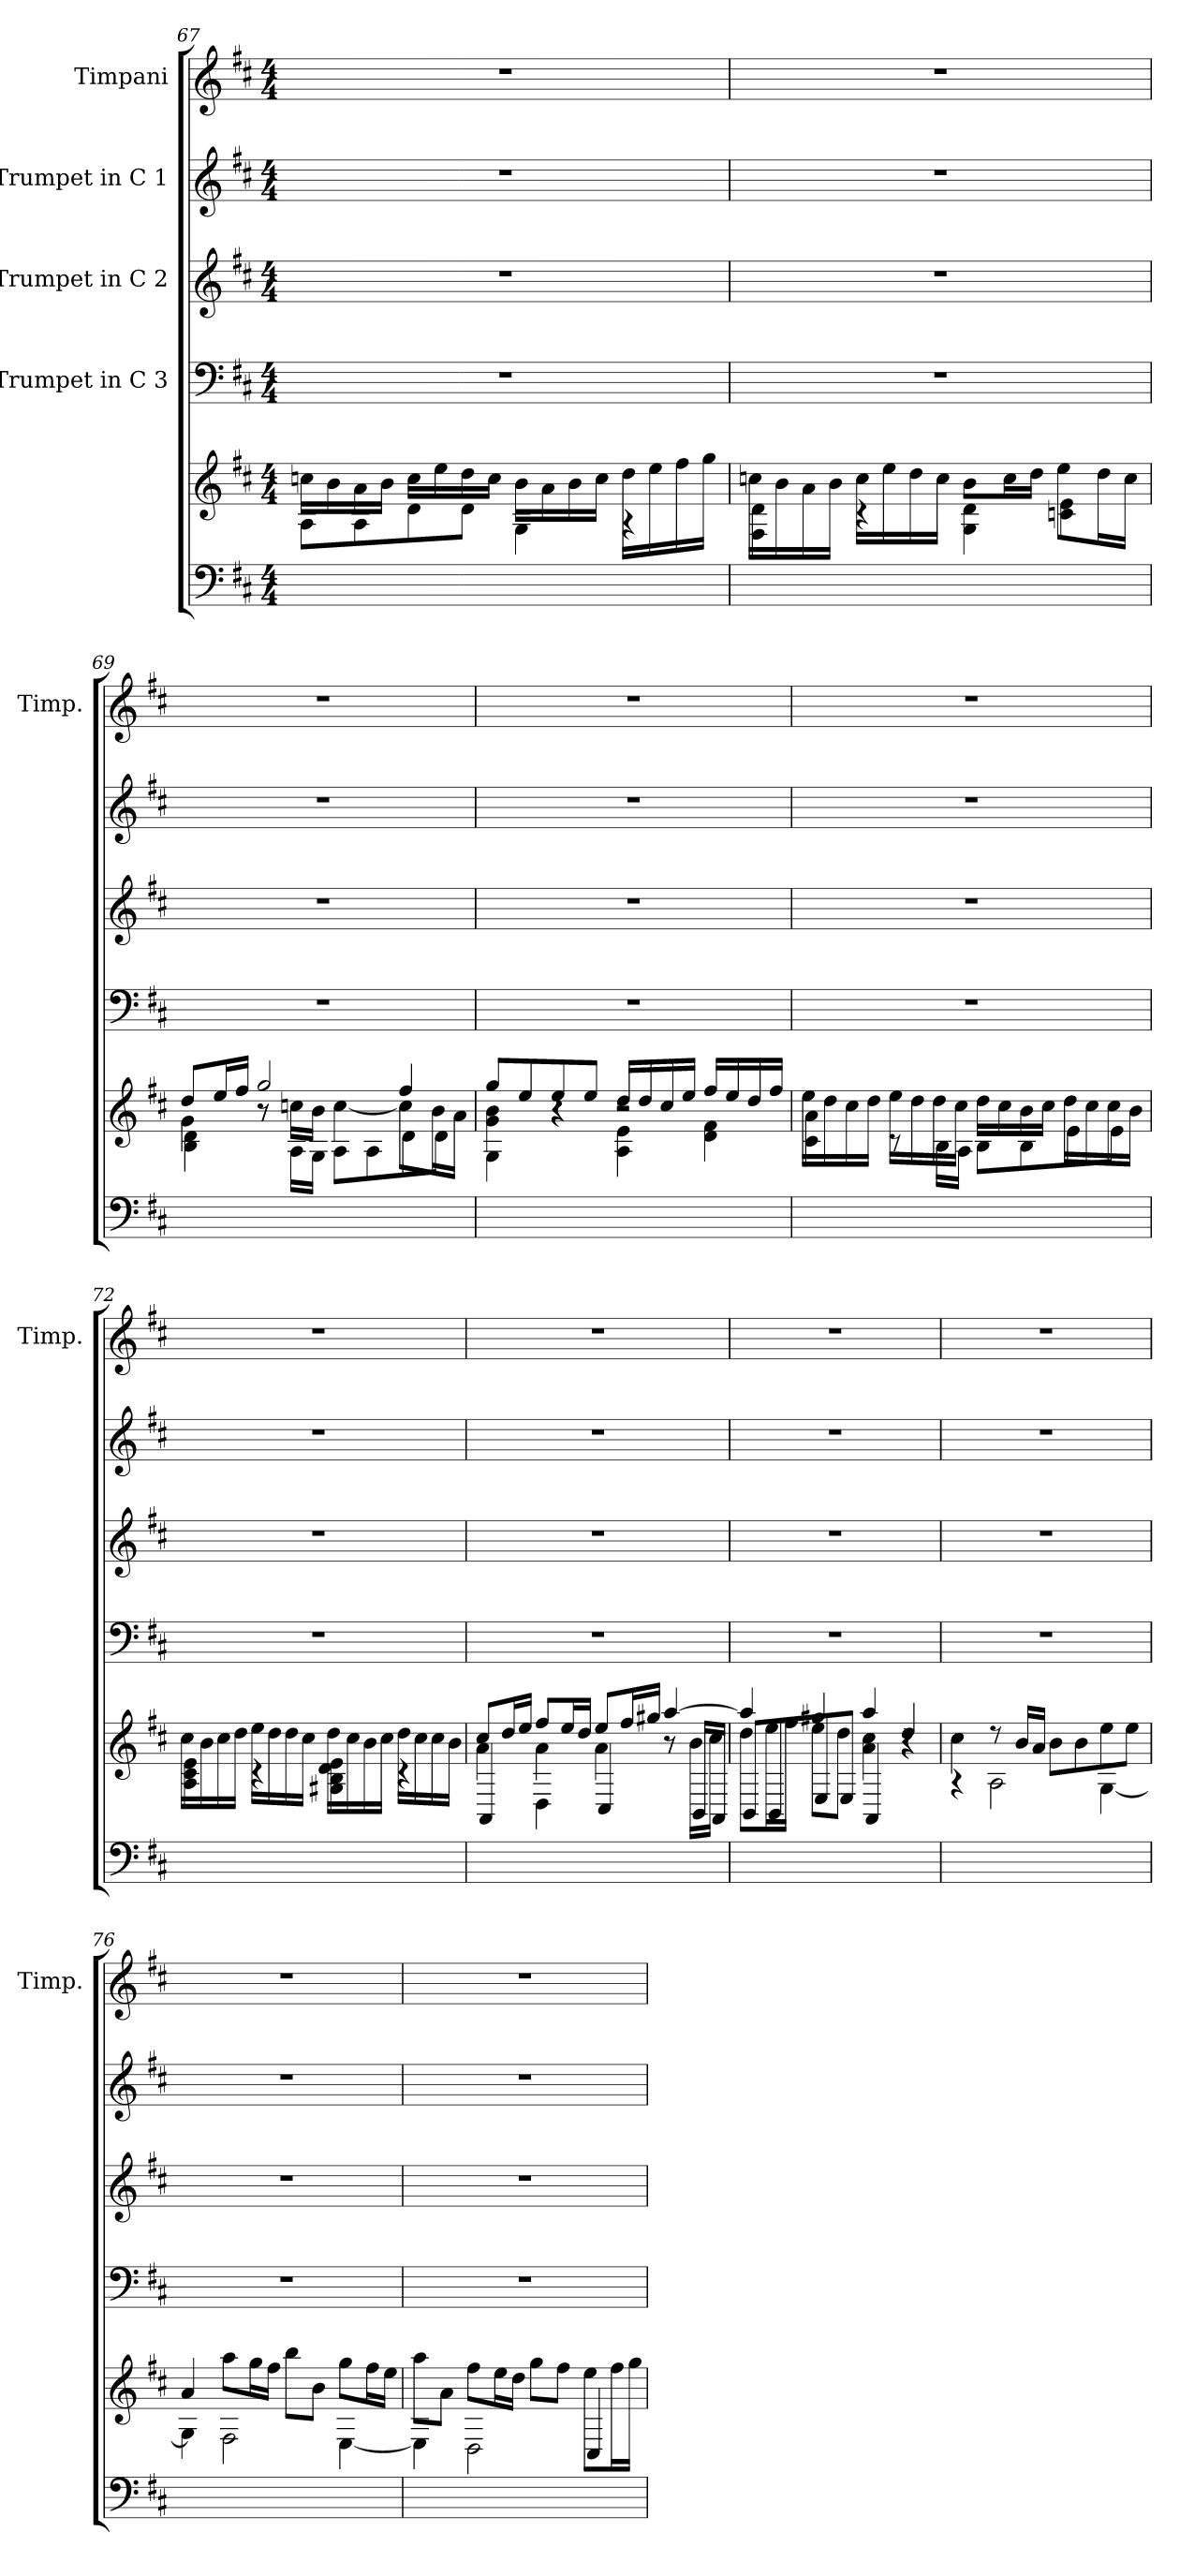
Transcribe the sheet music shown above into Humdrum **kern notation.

**kern	**kern	**kern	**kern	**kern	**kern
*part5	*part5	*part4	*part3	*part2	*part1
*staff6	*staff5	*staff4	*staff3	*staff2	*staff1
*	*	*I"Trumpet in C 3	*I"Trumpet in C 2	*I"Trumpet in C 1	*I"Timpani
*	*	*	*	*	*I'Timp.
!!LO:PB:g=z
*clefF4	*clefG2	*clefF4	*clefG2	*clefG2	*clefG2
*k[f#c#]	*k[f#c#]	*k[f#c#]	*k[f#c#]	*k[f#c#]	*k[f#c#]
*	*D:	*D:	*D:	*D:	*D:
*M4/4	*M4/4	*M4/4	*M4/4	*M4/4	*M4/4
=67	=67	=67	=67	=67	=67
*	*^	*	*	*	*
1ryy	16ccn\LL	8A\L	1r	1r	1r	1r
.	16b\	.	.	.	.	.
.	16a\	8A\	.	.	.	.
.	16b\JJ	.	.	.	.	.
.	16cc\LL	8d\	.	.	.	.
.	16ee\	.	.	.	.	.
.	16dd\	8d\J	.	.	.	.
.	16cc\JJ	.	.	.	.	.
.	16b\LL	4G\	.	.	.	.
.	16a\	.	.	.	.	.
.	16b\	.	.	.	.	.
.	16cc\JJ	.	.	.	.	.
.	16dd\LL	4r	.	.	.	.
.	16ee\	.	.	.	.	.
.	16ff#\	.	.	.	.	.
.	16gg\JJ	.	.	.	.	.
=68	=68	=68	=68	=68	=68	=68
1ryy	16ccn\LL	4F#\ 4d\	1r	1r	1r	1r
.	16b\	.	.	.	.	.
.	16a\	.	.	.	.	.
.	16b\JJ	.	.	.	.	.
.	16cc\LL	4r	.	.	.	.
.	16ee\	.	.	.	.	.
.	16dd\	.	.	.	.	.
.	16cc\JJ	.	.	.	.	.
.	8b\L	4G\ 4d\	.	.	.	.
.	16cc\L	.	.	.	.	.
.	16dd\JJ	.	.	.	.	.
.	8ee\L	4cn\ 4e\	.	.	.	.
.	16dd\L	.	.	.	.	.
.	16cc\JJ	.	.	.	.	.
=69	=69	=69	=69	=69	=69	=69
*	*	*^	*	*	*	*
1ryy	8dd/L	4g\	4B\ 4d\	1r	1r	1r	1r
.	16ee/L	.	.	.	.	.	.
.	16ff#/JJ	.	.	.	.	.	.
.	2gg/	8r	8r	.	.	.	.
.	.	16ccn\LL	16A\LL	.	.	.	.
.	.	16b\JJ	16G\JJ	.	.	.	.
.	.	[4cc\	8A\L	.	.	.	.
.	.	.	8A\	.	.	.	.
.	4ff#/	8cc\L]	8d\	.	.	.	.
.	.	16b\L	8d\J	.	.	.	.
.	.	16a\JJ	.	.	.	.	.
=70	=70	=70	=70	=70	=70	=70	=70
1ryy	8gg/L	4g\ 4b\	4G\	1r	1r	1r	1r
.	8ee/	.	.	.	.	.	.
.	8ee/	4r	4r	.	.	.	.
.	8ee/J	.	.	.	.	.	.
.	16dd/LL	2r	4A\ 4e\	.	.	.	.
.	16dd/	.	.	.	.	.	.
.	16cc#/	.	.	.	.	.	.
.	16ee/JJ	.	.	.	.	.	.
.	16ff#/LL	.	4d\ 4f#\	.	.	.	.
.	16ee/	.	.	.	.	.	.
.	16dd/	.	.	.	.	.	.
.	16ff#/JJ	.	.	.	.	.	.
*	*	*v	*v	*	*	*	*
!!LO:LB:g=z
=71	=71	=71	=71	=71	=71	=71
1ryy	16ee\LL	4c#\ 4a\	1r	1r	1r	1r
.	16dd\	.	.	.	.	.
.	16cc#\	.	.	.	.	.
.	16dd\JJ	.	.	.	.	.
.	16ee\LL	8r	.	.	.	.
.	16dd\	.	.	.	.	.
.	16dd\	16B\LL	.	.	.	.
.	16cc#\JJ	16A\JJ	.	.	.	.
.	16dd\LL	8B\L	.	.	.	.
.	16cc#\	.	.	.	.	.
.	16b\	8B\	.	.	.	.
.	16cc#\JJ	.	.	.	.	.
.	16dd\LL	8e\	.	.	.	.
.	16cc#\	.	.	.	.	.
.	16cc#\	8e\J	.	.	.	.
.	16b\JJ	.	.	.	.	.
=72	=72	=72	=72	=72	=72	=72
1ryy	16cc#\LL	4A\ 4c#\ 4e\	1r	1r	1r	1r
.	16b\	.	.	.	.	.
.	16cc#\	.	.	.	.	.
.	16dd\JJ	.	.	.	.	.
.	16ee\LL	4r	.	.	.	.
.	16dd\	.	.	.	.	.
.	16dd\	.	.	.	.	.
.	16cc#\JJ	.	.	.	.	.
.	16dd\LL	4G#X\ 4B\ 4d\ 4e\	.	.	.	.
.	16cc#\	.	.	.	.	.
.	16b\	.	.	.	.	.
.	16cc#\JJ	.	.	.	.	.
.	16dd\LL	4r	.	.	.	.
.	16cc#\	.	.	.	.	.
.	16cc#\	.	.	.	.	.
.	16b\JJ	.	.	.	.	.
=73	=73	=73	=73	=73	=73	=73
*	*	*^	*	*	*	*
1ryy	8cc#/L	4a\	4AA/	1r	1r	1r	1r
.	16dd/L	.	.	.	.	.	.
.	16ee/JJ	.	.	.	.	.	.
.	8ff#/L	4a\	4D\	.	.	.	.
.	16ee/L	.	.	.	.	.	.
.	16dd/JJ	.	.	.	.	.	.
.	8ee/L	4a\	4C#/	.	.	.	.
.	16ff#/L	.	.	.	.	.	.
.	16gg#X/JJ	.	.	.	.	.	.
.	[4aa/	8r	8r	.	.	.	.
.	.	16b\LL	16BB/LL	.	.	.	.
.	.	16cc#\JJ	16AA/JJ	.	.	.	.
=74	=74	=74	=74	=74	=74	=74	=74
1ryy	4aa/]	8dd\L	8BB/L	1r	1r	1r	1r
.	.	16ee\L	8BB/	.	.	.	.
.	.	16ff#\JJ	.	.	.	.	.
.	4gg#X/	8ee\L	8E/	.	.	.	.
.	.	8dd\J	8E/J	.	.	.	.
.	4aa/	4a\ 4cc#\	4AA/	.	.	.	.
.	4dd/	4r	4r	.	.	.	.
*	*	*v	*v	*	*	*	*
=75	=75	=75	=75	=75	=75	=75
1ryy	4cc#\	4r	1r	1r	1r	1r
.	8r	2A\	.	.	.	.
.	16b/LL	.	.	.	.	.
.	16a/JJ	.	.	.	.	.
.	8b\L	.	.	.	.	.
.	8b\	.	.	.	.	.
.	8ee\	[4G\	.	.	.	.
.	8ee\J	.	.	.	.	.
!!LO:PB:g=z
=76	=76	=76	=76	=76	=76	=76
1ryy	4a/	4G\]	1r	1r	1r	1r
.	8aa\L	2F#\	.	.	.	.
.	16gg\L	.	.	.	.	.
.	16ff#\JJ	.	.	.	.	.
.	8bb\L	.	.	.	.	.
.	8b\J	.	.	.	.	.
.	8gg\L	[4E\	.	.	.	.
.	16ff#\L	.	.	.	.	.
.	16ee\JJ	.	.	.	.	.
=77	=77	=77	=77	=77	=77	=77
1ryy	8aa\L	4E\]	1r	1r	1r	1r
.	8a\J	.	.	.	.	.
.	8ff#\L	2D\	.	.	.	.
.	16ee\L	.	.	.	.	.
.	16dd\JJ	.	.	.	.	.
.	8gg\L	.	.	.	.	.
.	8ff#\J	.	.	.	.	.
.	8ee\L	4C#/	.	.	.	.
.	16ff#\L	.	.	.	.	.
.	16gg\JJ	.	.	.	.	.
*	*v	*v	*	*	*	*
=	=	=	=	=	=
*-	*-	*-	*-	*-	*-
